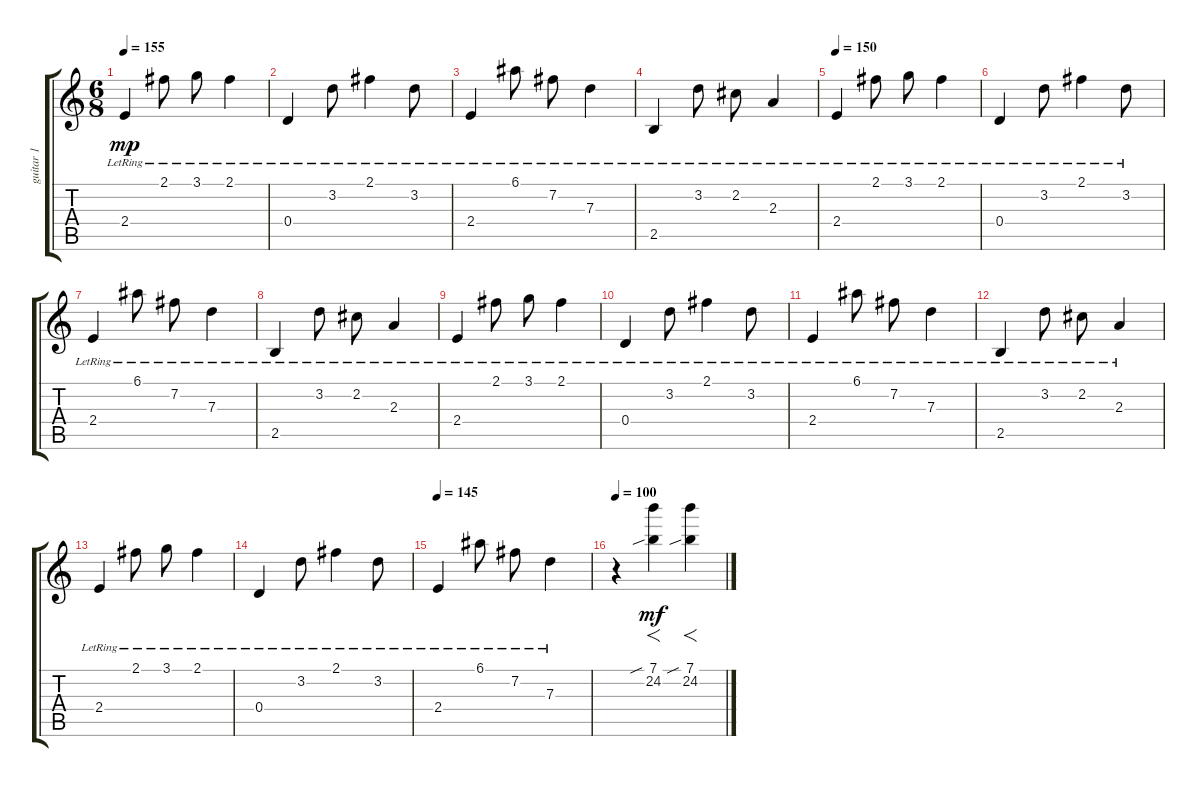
\track ("guitar 1" "guitar 1") {instrument overdrivenguitar}
\staff {score tabs}
\tuning (E4 B3 G3 D3 A2 E2) {hide}
\ts (6 8)
\tempo 155
\clef g2
\ks c
2.4{lr}.4{dy mp} 2.1{lr}.8 3.1{lr}.8 2.1{lr}.4 |
0.4{lr}.4 3.2{lr}.8 2.1{lr}.4 3.2{lr}.8 |
2.4{lr}.4 6.1{lr}.8 7.2{lr}.8 7.3{lr}.4 |
2.5{lr}.4 3.2{lr}.8 2.2{lr}.8 2.3{lr}.4 |
\tempo 150
2.4{lr}.4 2.1{lr}.8 3.1{lr}.8 2.1{lr}.4 |
0.4{lr}.4 3.2{lr}.8 2.1{lr}.4 3.2{lr}.8 |
2.4{lr}.4 6.1{lr}.8 7.2{lr}.8 7.3{lr}.4 |
2.5{lr}.4 3.2{lr}.8 2.2{lr}.8 2.3{lr}.4 |
2.4{lr}.4 2.1{lr}.8 3.1{lr}.8 2.1{lr}.4 |
0.4{lr}.4 3.2{lr}.8 2.1{lr}.4 3.2{lr}.8 |
2.4{lr}.4 6.1{lr}.8 7.2{lr}.8 7.3{lr}.4 |
2.5{lr}.4 3.2{lr}.8 2.2{lr}.8 2.3{lr}.4 |
2.4{lr}.4 2.1{lr}.8 3.1{lr}.8 2.1{lr}.4 |
0.4{lr}.4 3.2{lr}.8 2.1{lr}.4 3.2{lr}.8 |
\tempo 145
2.4{lr}.4 6.1{lr}.8 7.2{lr}.8 7.3{lr}.4 |
\tempo 100
r.4 (7.1{sib} 24.2).4{f dy mf} (7.1{sib} 24.2).4{f}
